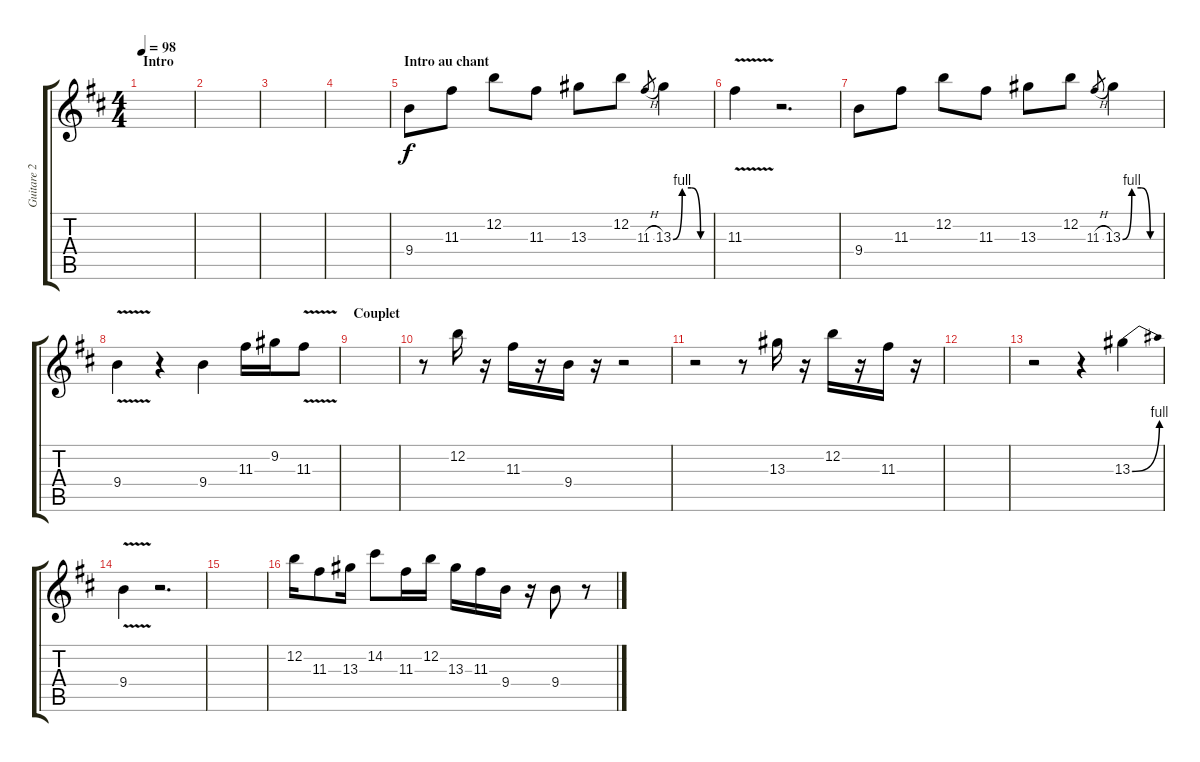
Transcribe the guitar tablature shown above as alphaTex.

\track ("Guitare 2" "Guitare 2") {instrument acousticguitarsteel}
\staff {score tabs}
\tuning (E4 B3 G3 D3 A2 E2) {hide}
\ts (4 4)
\section ("" "Intro")
\tempo 98
\clef g2
\ks d
|
|
|
|
\section ("" "Intro au chant")
9.4.8 11.3.8 12.2.8 11.3.8 13.3.8 12.2.8 11.3{h}.8{gr} 13.3{be (custom 0 0 15 4 30 4 45 0 60 0)}.4 |
11.3{v}.4 r.2{d} |
9.4.8 11.3.8 12.2.8 11.3.8 13.3.8 12.2.8 11.3{h}.8{gr} 13.3{be (custom 0 0 15 4 30 4 45 0 60 0)}.4 |
9.4{v}.4 r.4 9.4.4 11.3.16 9.2.16 11.3{v}.8 |
\section ("" "Couplet")
|
r.8 12.2.16 r.16 11.3.16 r.16 9.4.16 r.16 r.2 |
r.2 r.8 13.3.16 r.16 12.2.16 r.16 11.3.16 r.16 |
|
r.2 r.4 13.3{be (bend 0 0 60 4)}.4 |
9.4{v}.4 r.2{d} |
|
12.2.16 11.3.8 13.3.16 14.2.8 11.3.16 12.2.16 13.3.16 11.3.16 9.4.16 r.16 9.4.8 r.8
